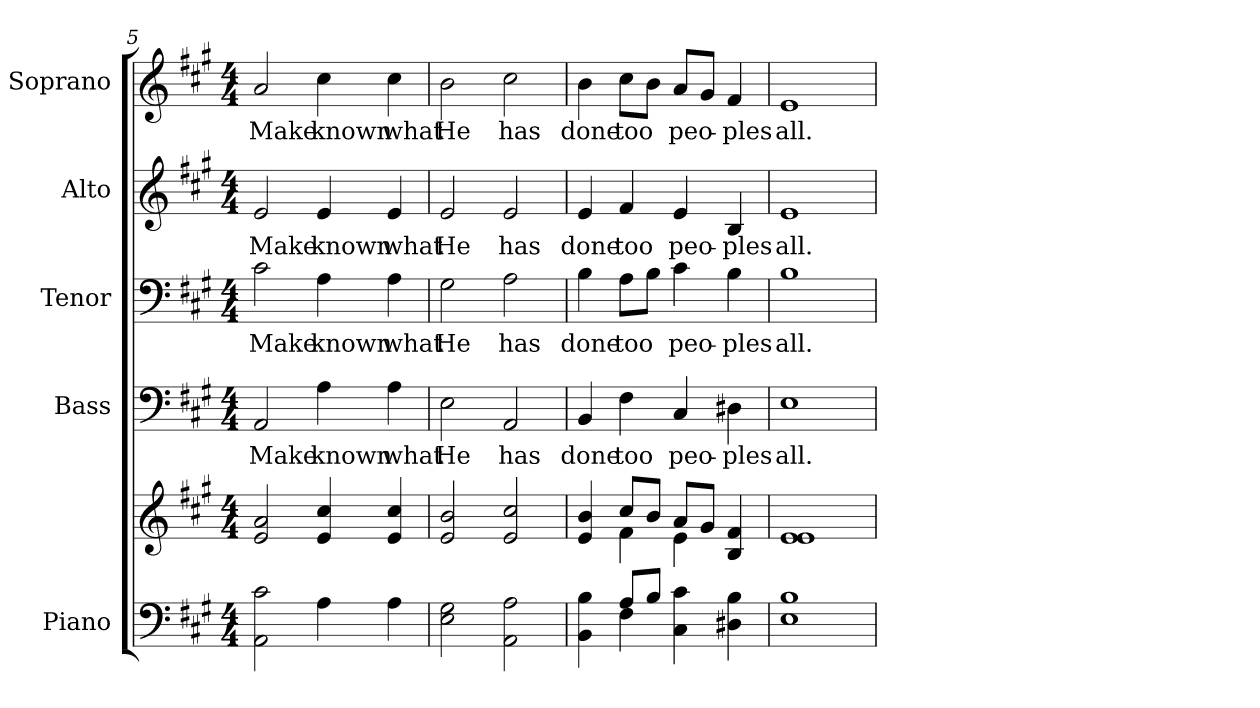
**kern	**kern	**kern	**text	**kern	**text	**kern	**text	**kern	**text
*part5	*part5	*part4	*part4	*part3	*part3	*part2	*part2	*part1	*part1
*staff6	*staff5	*staff4	*staff4	*staff3	*staff3	*staff2	*staff2	*staff1	*staff1
*I"Piano	*	*I"Bass	*	*I"Tenor	*	*I"Alto	*	*I"Soprano	*
*I'Pno.	*	*I'B.	*	*I'T.	*	*I'A.	*	*I'S.	*
!!LO:PB:g=z
*clefF4	*clefG2	*clefF4	*	*clefF4	*	*clefG2	*	*clefG2	*
*k[f#c#g#]	*k[f#c#g#]	*k[f#c#g#]	*	*k[f#c#g#]	*	*k[f#c#g#]	*	*k[f#c#g#]	*
*A:	*A:	*A:	*	*A:	*	*A:	*	*A:	*
*M4/4	*M4/4	*M4/4	*	*M4/4	*	*M4/4	*	*M4/4	*
=5	=5	=5	=5	=5	=5	=5	=5	=5	=5
!	!	!	!LO:LY:b:color=#000000	!	!	!	!	!	!
!	!	!	!	!	!LO:LY:b:color=#000000	!	!	!	!
!	!	!	!	!	!	!	!LO:LY:b:color=#000000	!	!
!	!	!	!	!	!	!	!	!	!LO:LY:b:color=#000000
2AAi\ 2c#i	2ei/ 2ai	2AAi/	Make	2c#i\	Make	2ei/	Make	2ai/	Make
!	!	!	!LO:LY:b:color=#000000	!	!	!	!	!	!
!	!	!	!	!	!LO:LY:b:color=#000000	!	!	!	!
!	!	!	!	!	!	!	!LO:LY:b:color=#000000	!	!
!	!	!	!	!	!	!	!	!	!LO:LY:b:color=#000000
4Ai\	4ei/ 4cc#i	4Ai\	known	4Ai\	known	4ei/	known	4cc#i\	known
!	!	!	!LO:LY:b:color=#000000	!	!	!	!	!	!
!	!	!	!	!	!LO:LY:b:color=#000000	!	!	!	!
!	!	!	!	!	!	!	!LO:LY:b:color=#000000	!	!
!	!	!	!	!	!	!	!	!	!LO:LY:b:color=#000000
4Ai\	4ei/ 4cc#i	4Ai\	what	4Ai\	what	4ei/	what	4cc#i\	what
=6	=6	=6	=6	=6	=6	=6	=6	=6	=6
!	!	!	!LO:LY:b:color=#000000	!	!	!	!	!	!
!	!	!	!	!	!LO:LY:b:color=#000000	!	!	!	!
!	!	!	!	!	!	!	!LO:LY:b:color=#000000	!	!
!	!	!	!	!	!	!	!	!	!LO:LY:b:color=#000000
2Ei\ 2G#i	2ei/ 2bi	2Ei\	He	2G#i\	He	2ei/	He	2bi\	He
!	!	!	!LO:LY:b:color=#000000	!	!	!	!	!	!
!	!	!	!	!	!LO:LY:b:color=#000000	!	!	!	!
!	!	!	!	!	!	!	!LO:LY:b:color=#000000	!	!
!	!	!	!	!	!	!	!	!	!LO:LY:b:color=#000000
2AAi\ 2Ai	2ei/ 2cc#i	2AAi/	has	2Ai\	has	2ei/	has	2cc#i\	has
=7	=7	=7	=7	=7	=7	=7	=7	=7	=7
*^	*^	*	*	*	*	*	*	*	*
!	!	!	!	!	!LO:LY:b:color=#000000	!	!	!	!	!	!
!	!	!	!	!	!	!	!LO:LY:b:color=#000000	!	!	!	!
!	!	!	!	!	!	!	!	!	!LO:LY:b:color=#000000	!	!
!	!	!	!	!	!	!	!	!	!	!	!LO:LY:b:color=#000000
4BBi\ 4Bi	4ryy	4ei/ 4bi	4ryy	4BBi/	done	4Bi\	done	4ei/	done	4bi\	done
!	!	!	!	!	!LO:LY:b:color=#000000	!	!	!	!	!	!
!	!	!	!	!	!	!	!LO:LY:b:color=#000000	!	!	!	!
!	!	!	!	!	!	!	!	!	!LO:LY:b:color=#000000	!	!
!	!	!	!	!	!	!	!	!	!	!	!LO:LY:b:color=#000000
8Ai/L	4F#i\	8cc#i/L	4f#i\	4F#i\	too	8Ai\L	too	4f#i/	too	8cc#i\L	too
8Bi/J	.	8bi/J	.	.	.	8Bi\J	.	.	.	8bi\J	.
!	!	!	!	!	!LO:LY:b:color=#000000	!	!	!	!	!	!
!	!	!	!	!	!	!	!LO:LY:b:color=#000000	!	!	!	!
!	!	!	!	!	!	!	!	!	!LO:LY:b:color=#000000	!	!
!	!	!	!	!	!	!	!	!	!	!	!LO:LY:b:color=#000000
4C#i\ 4c#i	2ryy	8ai/L	4ei\	4C#i/	peo-	4c#i\	peo-	4ei/	peo-	8ai/L	peo-
.	.	8g#i/J	.	.	.	.	.	.	.	8g#i/J	.
!	!	!	!	!	!LO:LY:b:color=#000000	!	!	!	!	!	!
!	!	!	!	!	!	!	!LO:LY:b:color=#000000	!	!	!	!
!	!	!	!	!	!	!	!	!	!LO:LY:b:color=#000000	!	!
!	!	!	!	!	!	!	!	!	!	!	!LO:LY:b:color=#000000
4D#Xi\ 4Bi	.	4Bi/ 4f#i	4ryy	4D#Xi\	-ples	4Bi\	-ples	4Bi/	-ples	4f#i/	-ples
*v	*v	*	*	*	*	*	*	*	*	*	*
*	*v	*v	*	*	*	*	*	*	*	*
=8	=8	=8	=8	=8	=8	=8	=8	=8	=8
*	*^	*	*	*	*	*	*	*	*
!	!	!	!	!LO:LY:b:color=#000000	!	!	!	!	!	!
*	*v	*v	*	*	*	*	*	*	*	*
*	*^	*	*	*	*	*	*	*	*
!	!	!	!	!	!	!LO:LY:b:color=#000000	!	!	!	!
*	*v	*v	*	*	*	*	*	*	*	*
*	*^	*	*	*	*	*	*	*	*
!	!	!	!	!	!	!	!	!LO:LY:b:color=#000000	!	!
*	*v	*v	*	*	*	*	*	*	*	*
*	*^	*	*	*	*	*	*	*	*
!	!	!	!	!	!	!	!	!	!	!LO:LY:b:color=#000000
*	*v	*v	*	*	*	*	*	*	*	*
1Ei 1Bi	1ei 1ei	1Ei	all.	1Bi	all.	1ei	all.	1ei	all.
=	=	=	=	=	=	=	=	=	=
*-	*-	*-	*-	*-	*-	*-	*-	*-	*-
